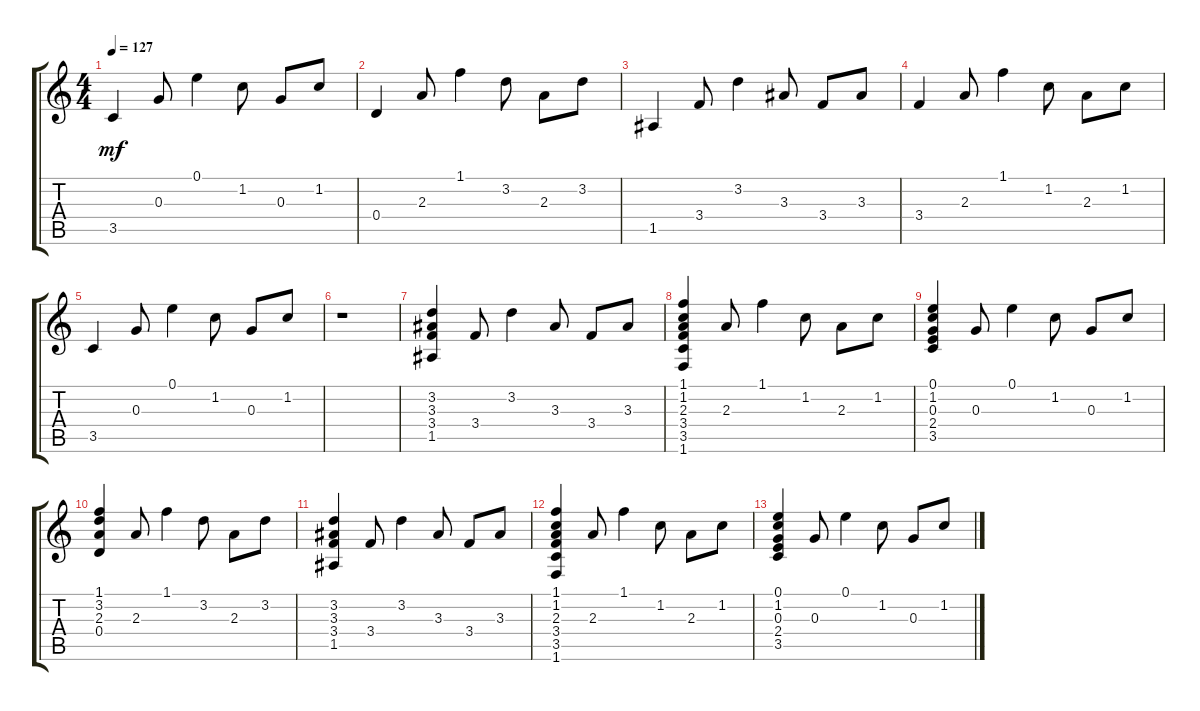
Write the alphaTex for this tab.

\track "" {instrument acousticguitarsteel}
\staff {score tabs}
\tuning (E4 B3 G3 D3 A2 E2) {hide}
\ts (4 4)
\tempo 127
\clef g2
\ks c
3.5.4{dy mf} 0.3.8 0.1.4 1.2.8 0.3.8 1.2.8 |
0.4.4 2.3.8 1.1.4 3.2.8 2.3.8 3.2.8 |
1.5.4 3.4.8 3.2.4 3.3.8 3.4.8 3.3.8 |
3.4.4 2.3.8 1.1.4 1.2.8 2.3.8 1.2.8 |
3.5.4 0.3.8 0.1.4 1.2.8 0.3.8 1.2.8 |
r.1 |
(3.2 3.3 3.4 1.5).4 3.4.8 3.2.4 3.3.8 3.4.8 3.3.8 |
(1.1 1.2 2.3 3.4 3.5 1.6).4 2.3.8 1.1.4 1.2.8 2.3.8 1.2.8 |
(0.1 1.2 0.3 2.4 3.5).4 0.3.8 0.1.4 1.2.8 0.3.8 1.2.8 |
(1.1 3.2 2.3 0.4).4 2.3.8 1.1.4 3.2.8 2.3.8 3.2.8 |
(3.2 3.3 3.4 1.5).4 3.4.8 3.2.4 3.3.8 3.4.8 3.3.8 |
(1.1 1.2 2.3 3.4 3.5 1.6).4 2.3.8 1.1.4 1.2.8 2.3.8 1.2.8 |
(0.1 1.2 0.3 2.4 3.5).4 0.3.8 0.1.4 1.2.8 0.3.8 1.2.8
